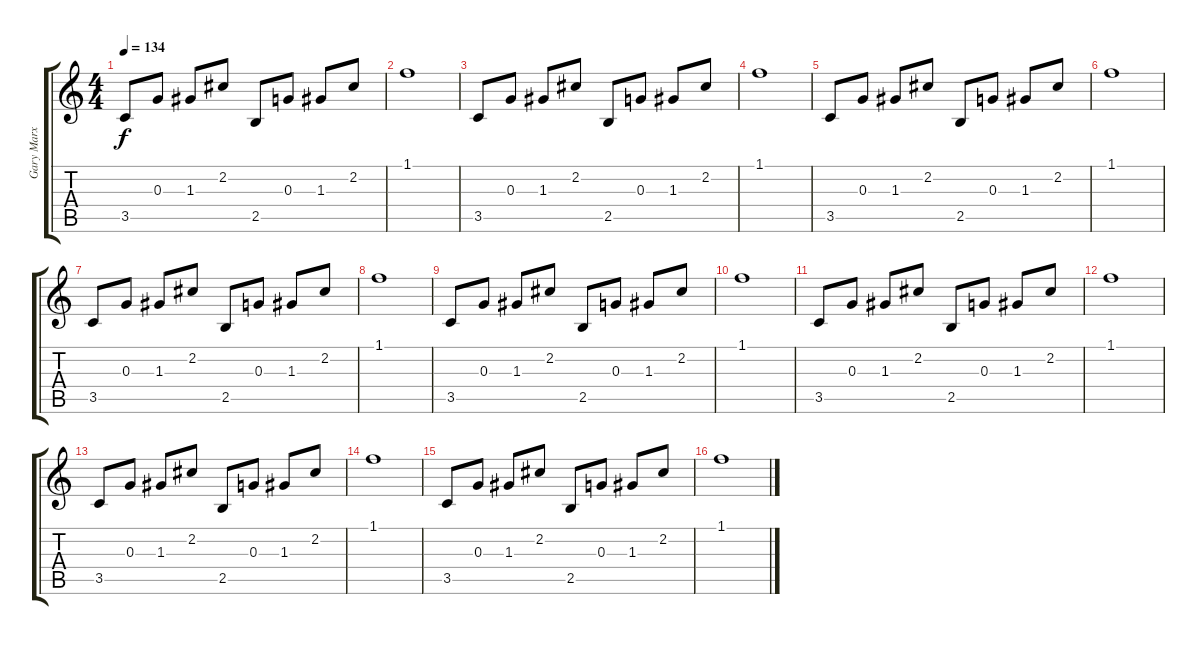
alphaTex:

\track ("Gary Marx" "Gary Marx") {instrument overdrivenguitar}
\staff {score tabs}
\tuning (E4 B3 G3 D3 A2 E2) {hide}
\ts (4 4)
\tempo 134
\clef g2
\ks c
3.5.8{dy f} 0.3.8 1.3.8 2.2.8 2.5.8 0.3.8 1.3.8 2.2.8 |
1.1.1 |
3.5.8 0.3.8 1.3.8 2.2.8 2.5.8 0.3.8 1.3.8 2.2.8 |
1.1.1 |
3.5.8 0.3.8 1.3.8 2.2.8 2.5.8 0.3.8 1.3.8 2.2.8 |
1.1.1 |
3.5.8 0.3.8 1.3.8 2.2.8 2.5.8 0.3.8 1.3.8 2.2.8 |
1.1.1 |
3.5.8 0.3.8 1.3.8 2.2.8 2.5.8 0.3.8 1.3.8 2.2.8 |
1.1.1 |
3.5.8 0.3.8 1.3.8 2.2.8 2.5.8 0.3.8 1.3.8 2.2.8 |
1.1.1 |
3.5.8 0.3.8 1.3.8 2.2.8 2.5.8 0.3.8 1.3.8 2.2.8 |
1.1.1 |
3.5.8 0.3.8 1.3.8 2.2.8 2.5.8 0.3.8 1.3.8 2.2.8 |
1.1.1
